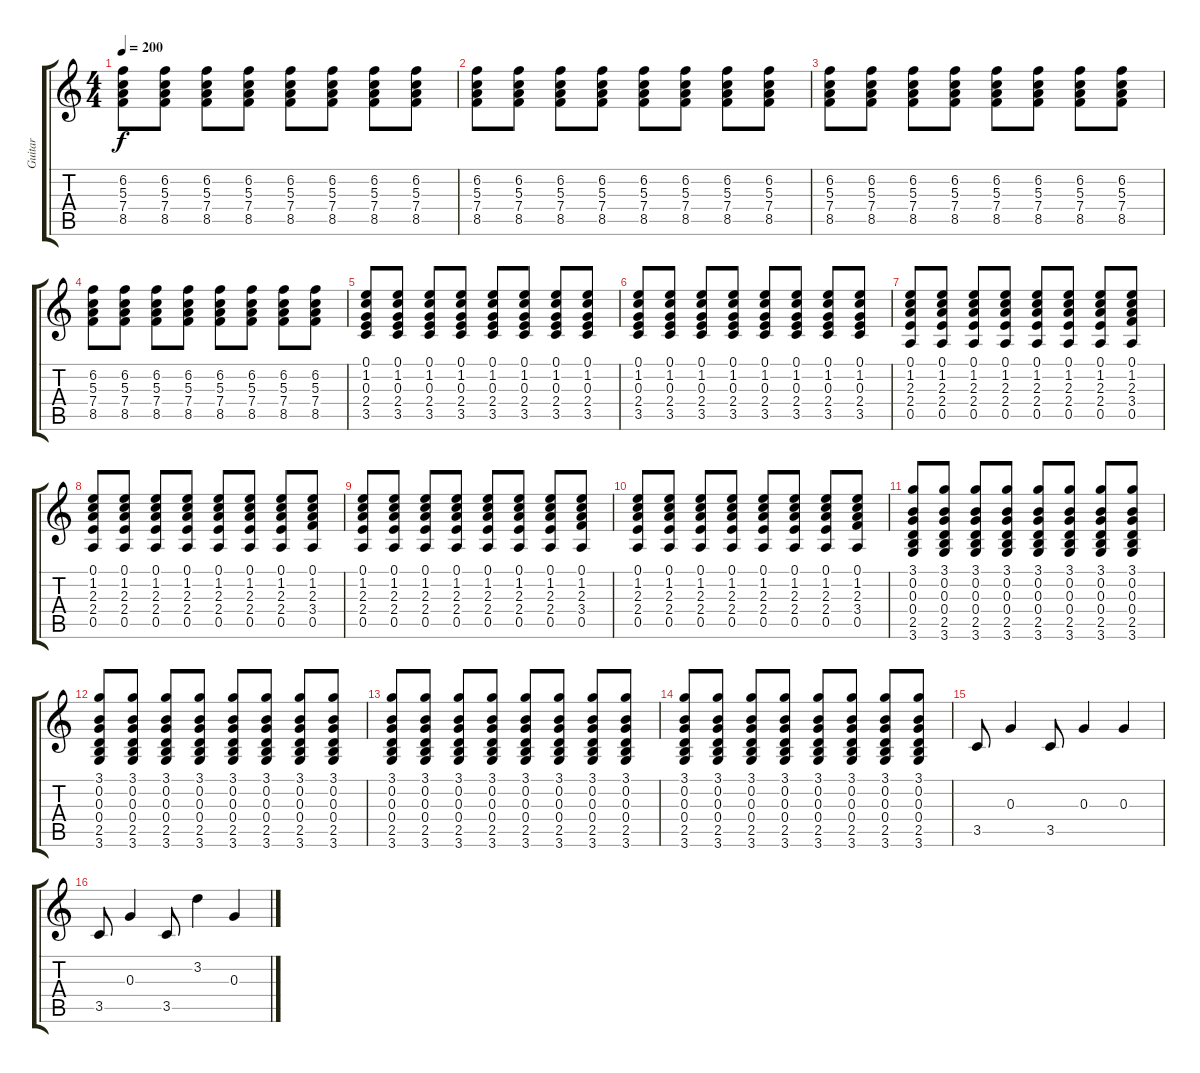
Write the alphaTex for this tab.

\track ("Guitar" "Guitar") {instrument electricguitarjazz}
\staff {score tabs}
\tuning (E4 B3 G3 D3 A2 E2) {hide}
\ts (4 4)
\tempo 200
\clef g2
\ks c
(6.2 5.3 7.4 8.5).8{dy f} (6.2 5.3 7.4 8.5).8 (6.2 5.3 7.4 8.5).8 (6.2 5.3 7.4 8.5).8 (6.2 5.3 7.4 8.5).8 (6.2 5.3 7.4 8.5).8 (6.2 5.3 7.4 8.5).8 (6.2 5.3 7.4 8.5).8 |
(6.2 5.3 7.4 8.5).8 (6.2 5.3 7.4 8.5).8 (6.2 5.3 7.4 8.5).8 (6.2 5.3 7.4 8.5).8 (6.2 5.3 7.4 8.5).8 (6.2 5.3 7.4 8.5).8 (6.2 5.3 7.4 8.5).8 (6.2 5.3 7.4 8.5).8 |
(6.2 5.3 7.4 8.5).8 (6.2 5.3 7.4 8.5).8 (6.2 5.3 7.4 8.5).8 (6.2 5.3 7.4 8.5).8 (6.2 5.3 7.4 8.5).8 (6.2 5.3 7.4 8.5).8 (6.2 5.3 7.4 8.5).8 (6.2 5.3 7.4 8.5).8 |
(6.2 5.3 7.4 8.5).8 (6.2 5.3 7.4 8.5).8 (6.2 5.3 7.4 8.5).8 (6.2 5.3 7.4 8.5).8 (6.2 5.3 7.4 8.5).8 (6.2 5.3 7.4 8.5).8 (6.2 5.3 7.4 8.5).8 (6.2 5.3 7.4 8.5).8 |
(0.1 1.2 0.3 2.4 3.5).8 (0.1 1.2 0.3 2.4 3.5).8 (0.1 1.2 0.3 2.4 3.5).8 (0.1 1.2 0.3 2.4 3.5).8 (0.1 1.2 0.3 2.4 3.5).8 (0.1 1.2 0.3 2.4 3.5).8 (0.1 1.2 0.3 2.4 3.5).8 (0.1 1.2 0.3 2.4 3.5).8 |
(0.1 1.2 0.3 2.4 3.5).8 (0.1 1.2 0.3 2.4 3.5).8 (0.1 1.2 0.3 2.4 3.5).8 (0.1 1.2 0.3 2.4 3.5).8 (0.1 1.2 0.3 2.4 3.5).8 (0.1 1.2 0.3 2.4 3.5).8 (0.1 1.2 0.3 2.4 3.5).8 (0.1 1.2 0.3 2.4 3.5).8 |
(0.1 1.2 2.3 2.4 0.5).8 (0.1 1.2 2.3 2.4 0.5).8 (0.1 1.2 2.3 2.4 0.5).8 (0.1 1.2 2.3 2.4 0.5).8 (0.1 1.2 2.3 2.4 0.5).8 (0.1 1.2 2.3 2.4 0.5).8 (0.1 1.2 2.3 2.4 0.5).8 (0.1 1.2 2.3 3.4 0.5).8 |
(0.1 1.2 2.3 2.4 0.5).8 (0.1 1.2 2.3 2.4 0.5).8 (0.1 1.2 2.3 2.4 0.5).8 (0.1 1.2 2.3 2.4 0.5).8 (0.1 1.2 2.3 2.4 0.5).8 (0.1 1.2 2.3 2.4 0.5).8 (0.1 1.2 2.3 2.4 0.5).8 (0.1 1.2 2.3 3.4 0.5).8 |
(0.1 1.2 2.3 2.4 0.5).8 (0.1 1.2 2.3 2.4 0.5).8 (0.1 1.2 2.3 2.4 0.5).8 (0.1 1.2 2.3 2.4 0.5).8 (0.1 1.2 2.3 2.4 0.5).8 (0.1 1.2 2.3 2.4 0.5).8 (0.1 1.2 2.3 2.4 0.5).8 (0.1 1.2 2.3 3.4 0.5).8 |
(0.1 1.2 2.3 2.4 0.5).8 (0.1 1.2 2.3 2.4 0.5).8 (0.1 1.2 2.3 2.4 0.5).8 (0.1 1.2 2.3 2.4 0.5).8 (0.1 1.2 2.3 2.4 0.5).8 (0.1 1.2 2.3 2.4 0.5).8 (0.1 1.2 2.3 2.4 0.5).8 (0.1 1.2 2.3 3.4 0.5).8 |
(3.1 0.2 0.3 0.4 2.5 3.6).8 (3.1 0.2 0.3 0.4 2.5 3.6).8 (3.1 0.2 0.3 0.4 2.5 3.6).8 (3.1 0.2 0.3 0.4 2.5 3.6).8 (3.1 0.2 0.3 0.4 2.5 3.6).8 (3.1 0.2 0.3 0.4 2.5 3.6).8 (3.1 0.2 0.3 0.4 2.5 3.6).8 (3.1 0.2 0.3 0.4 2.5 3.6).8 |
(3.1 0.2 0.3 0.4 2.5 3.6).8 (3.1 0.2 0.3 0.4 2.5 3.6).8 (3.1 0.2 0.3 0.4 2.5 3.6).8 (3.1 0.2 0.3 0.4 2.5 3.6).8 (3.1 0.2 0.3 0.4 2.5 3.6).8 (3.1 0.2 0.3 0.4 2.5 3.6).8 (3.1 0.2 0.3 0.4 2.5 3.6).8 (3.1 0.2 0.3 0.4 2.5 3.6).8 |
(3.1 0.2 0.3 0.4 2.5 3.6).8 (3.1 0.2 0.3 0.4 2.5 3.6).8 (3.1 0.2 0.3 0.4 2.5 3.6).8 (3.1 0.2 0.3 0.4 2.5 3.6).8 (3.1 0.2 0.3 0.4 2.5 3.6).8 (3.1 0.2 0.3 0.4 2.5 3.6).8 (3.1 0.2 0.3 0.4 2.5 3.6).8 (3.1 0.2 0.3 0.4 2.5 3.6).8 |
(3.1 0.2 0.3 0.4 2.5 3.6).8 (3.1 0.2 0.3 0.4 2.5 3.6).8 (3.1 0.2 0.3 0.4 2.5 3.6).8 (3.1 0.2 0.3 0.4 2.5 3.6).8 (3.1 0.2 0.3 0.4 2.5 3.6).8 (3.1 0.2 0.3 0.4 2.5 3.6).8 (3.1 0.2 0.3 0.4 2.5 3.6).8 (3.1 0.2 0.3 0.4 2.5 3.6).8 |
3.5.8 0.3.4 3.5.8 0.3.4 0.3.4 |
3.5.8 0.3.4 3.5.8 3.2.4 0.3.4
